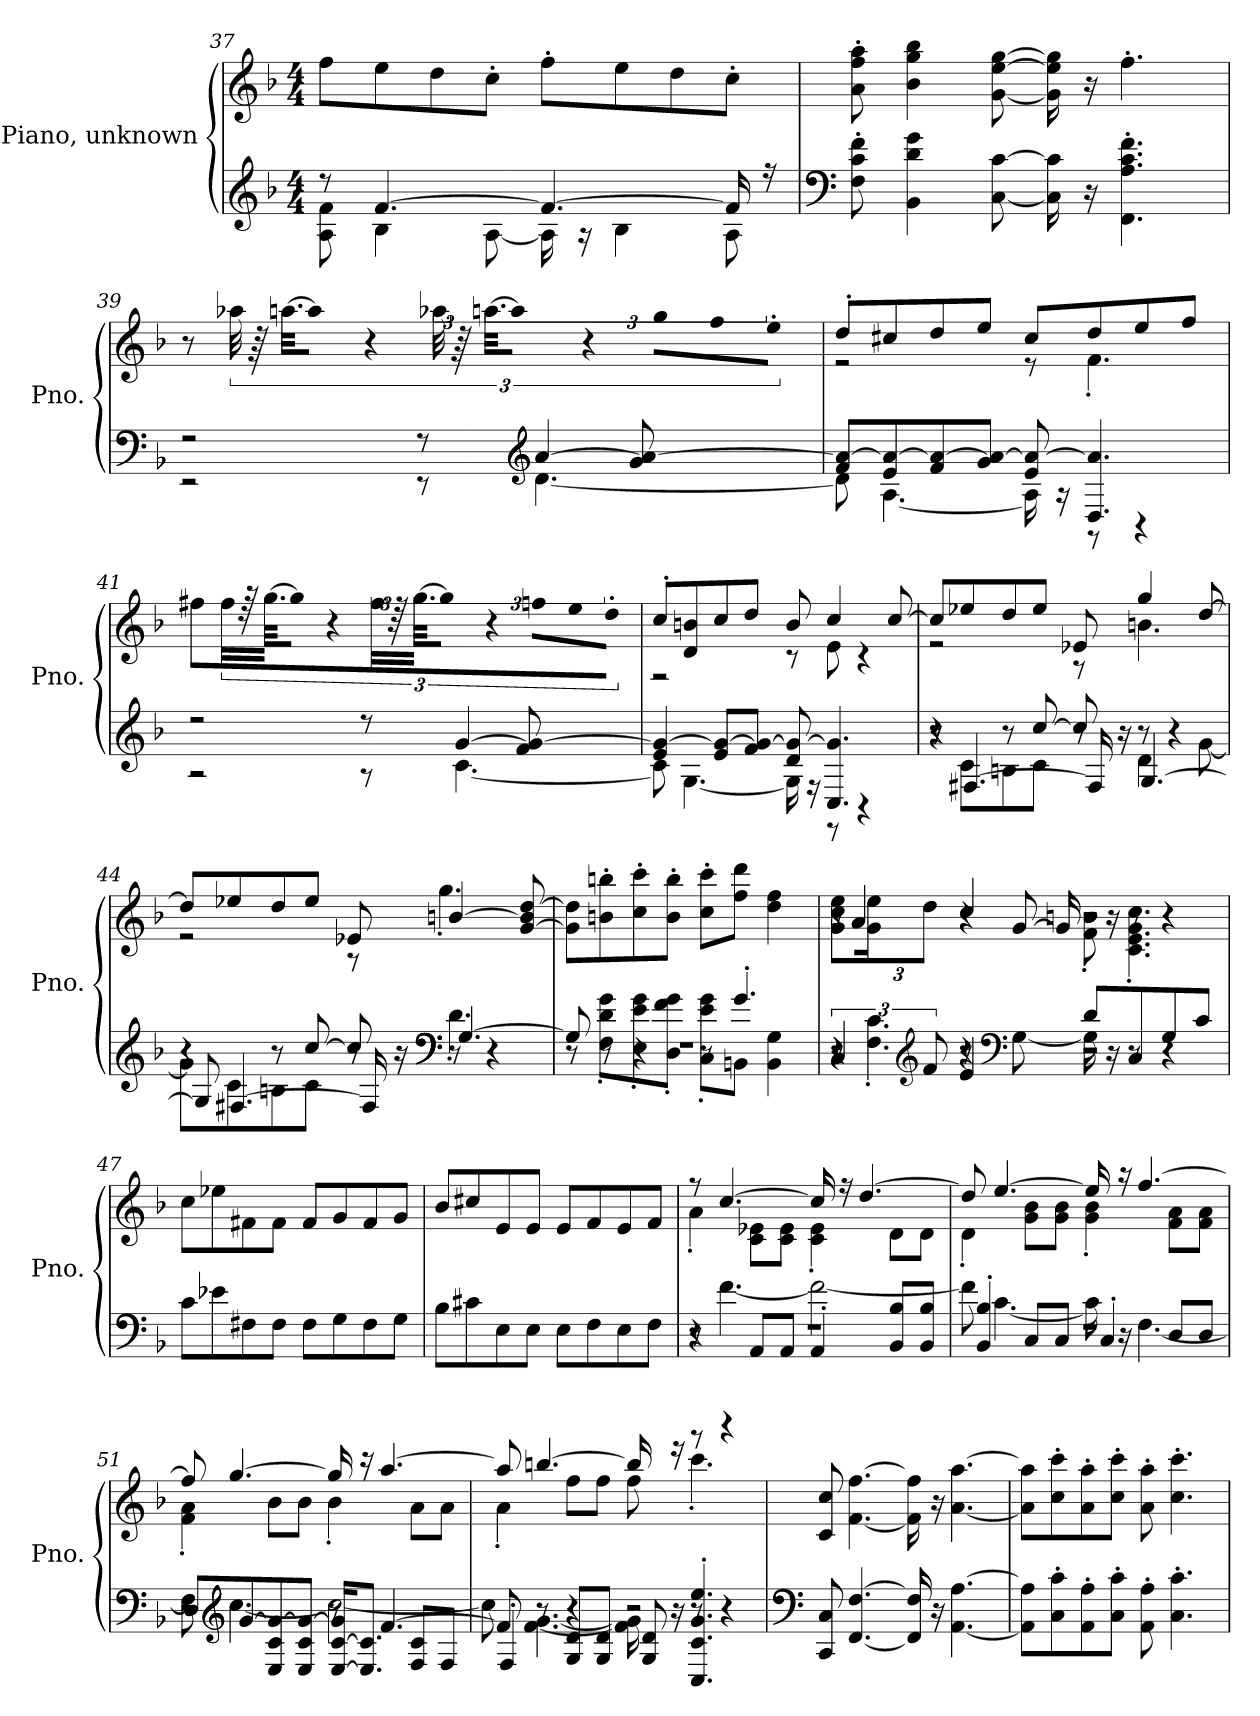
**kern	**kern
*part1	*part1
*staff2	*staff1
*I"Piano, unknown	*
*I'Pno.	*
!!LO:PB:g=z
*clefG2	*clefG2
*k[b-]	*k[b-]
*M4/4	*M4/4
=37	=37
*^	*
8r	8A\ 8f\	8ff\L
[4.f/	4B-\	8ee\
.	.	8dd\
.	[8A\	8cc'\J
4.f/_	16A\]	8ff'\L
.	16r	.
.	4B-\	8ee\
.	.	8dd\
16f/]	8A\	8cc'\J
16r	.	.
*v	*v	*
=38	=38
*clefF4	*
8F\' 8c\' 8f\'	8a\' 8ff\' 8aa\'
4BB-\ 4d\ 4g\	4b-\ 4gg\ 4bb-\
[8C\ [8c\	[8g\ [8ee\ [8gg\
16C\] 16c\]	16g\] 16ee\] 16gg\]
16r	16r
4.FF\' 4.A\' 4.c\' 4.f\'	4.ff'\
=39	=39
*^	*
2r	2r	8r
.	.	48aa-X\
.	.	96r
.	.	[48.aan\KLL
.	.	16aa\JJ]
.	.	8r
.	.	48aa-X\
.	.	96r
.	.	[48.aan\KLL
.	.	16aa\JJ]
8r	8r	8r
*clefG2	*	*
[4a/	[4.d\	8gg\L
.	.	8ff\
8g/ 8a/_	.	8ee'\J
!!LO:LB:g=z
=40	=40	=40
*	*	*^
8f/ 8a/_L	8d\]	8dd'/L	2r
8e/ 8a/_	[4.A\	8cc#X/	.
8f/ 8a/_	.	8dd/	.
8g/ 8a/_J	.	8ee/J	.
8e/ 8a/_	16A\]	8cc#/L	8r
.	16r	.	.
4.D/ 4.a/]	8r	8dd/	4.f'\
.	4r	8ee/	.
.	.	8ff/J	.
*	*	*v	*v
=41	=41	=41
2r	2r	8ff#X\L
.	.	48ff#\Jkk
.	.	96r
.	.	[48.gg\KLL
.	.	16gg\JJ]
.	.	8r
.	.	48ff#\
.	.	96r
.	.	[48.gg\KLL
.	.	16gg\JJ]
8r	8r	8r
[4g/	[4.c\	8ffn\L
.	.	8ee\
8f/ 8g/_	.	8dd'\J
=42	=42	=42
*	*	*^
4e/ 4g/_	8c\]	8cc'/L	2r
.	[4.G\	8d/ 8bn/	.
8e/ 8g/_L	.	8cc/	.
8f/ 8g/_J	.	8dd/J	.
8d/ 8g/_	16G\]	8b/	8r
.	16r	.	.
4.C/ 4.g/]	8r	4cc/	8e\
.	4r	.	4r
.	.	[8cc/	.
!!LO:LB:g=z	!!
=43	=43	=43	=43
*	*^	*	*
4r	8r	8r	8cc/L]	2r
.	8c\L	[4.F#X/	8ee-X/	.
8r	8Bn\	.	8dd/	.
[8cc/	8c\J	.	8ee-/J	.
8cc/]	8r	16F#/]	8e-X/	8r
.	.	16r	.	.
8r	4d\	[4.G/	4gg/	4.bn\
4r	.	.	.	.
.	[8g\	.	[8dd/	.
=44	=44	=44	=44	=44
4r	8g\L]	8G/]	8dd/L]	2r
.	8c\	[4.F#X/	8ee-X/	.
8r	8Bn\	.	8dd/	.
[8cc/	8c\J	.	8ee-/J	.
8cc/]	8r	16F#/]	8e-X/	8r
.	.	16r	.	.
*clefF4	*	*	*	*
8r	4.d'\	[4.G/	[4bn/	4.gg'\
4r	.	.	.	.
.	.	.	[8g/ 8b/] [8dd/	.
*	*	*	*v	*v
=45	=45	=45	=45
1r	8r	8G/]	8g\] 8dd\]L
.	8F\' 8d\' 8g\'L	8r	8bn\' 8bbn\'
.	8E\' 8e\' 8g\'	4r	8cc\' 8ccc\'
.	8D\' 8f\' 8g\'J	.	8b\' 8bb\'J
.	8C\' 8e\' 8g\'L	8r	8cc\' 8ccc\'L
.	8BBn\J	4.g'/	8ff\ 8ddd\J
.	4BB\ 4G\	.	4dd\ 4ff\
!!LO:LB:g=z
=46	=46	=46	=46
*	*	*^	*^
*	*	*	*	*	*^
4r	8r	6C/	4r	4r	8g\ 8cc\ 8ee\L	8r
*	*	*	*	*	*Xbrackettup	*
.	4.F\' 4.c\'	.	.	.	24g\ 24ee\K	4a/
*clefG2	*	*	*	*	*	*
.	.	12f/	.	.	12dd\J	.
4e/	.	4r	8r	4cc/	4r	.
*clefF4	*	*	*	*	*	*
.	.	.	[8G\	.	.	[8g/
2r	2r	8d/L	16G\]	2r	8f\' 8bn\'	16g/]
.	.	.	16r	.	.	16r
.	.	8C/	8r	.	4.c\' 4.e\' 4.g\' 4.cc\'	8r
.	.	8G/	4r	.	.	4r
.	.	8c/J	.	.	.	.
*v	*v	*v	*v	*	*	*
*	*v	*v	*v
=47	=47
8c\L	8cc\L
8e-X\	8ee-X\
8F#X\	8f#X\
8F#\J	8f#\J
8F#\L	8f#/L
8G\	8g/
8F#\	8f#/
8G\J	8g/J
=48	=48
8B-\L	8b-/L
8c#X\	8cc#X/
8E\	8e/
8E\J	8e/J
8E\L	8e/L
8F\	8f/
8E\	8e/
8F\J	8f/J
!!LO:LB:g=z
=49	=49
*^	*^
*	*^	*	*
1r	8r	4r	8r	4a'\
.	[4.f\	.	[4.cc/	.
.	.	8AA/L	.	8c\ 8e-X\L
.	.	8AA/J	.	8c\ 8e-\J
.	2f\_	4AA'/	16cc/]	4c\' 4e-\'
.	.	.	16r	.
.	.	.	[4.dd/	.
.	.	8BB-/ 8B-/L	.	8d\L
.	.	8BB-/ 8B-/J	.	8d\J
=50	=50	=50	=50	=50
1r	8f\]	4BB-/' 4B-/'	8dd/]	4d'\
.	[4.c\	.	[4.ee/	.
.	.	8C/L	.	8g\ 8b-\L
.	.	8C/J	.	8g\ 8b-\J
.	16c\]	4C'/	16ee/]	4g\' 4b-\'
.	16r	.	16r	.
.	[4.F\	.	[4.ff/	.
.	.	8D/L	.	8f\ 8a\L
.	.	8D/J	.	8f\ 8a\J
=51	=51	=51	=51	=51
2r	8F\]	8D/L	8ff/]	4f\' 4a\'
*clefG2	*	*	*	*
.	[4.cc\	[8g/	[4.gg/	.
.	.	8E/ 8c/ 8g/_	.	8b-\L
.	.	8E/ 8c/ 8g/_J	.	8b-\J
8r	2cc\_	[16E/ [16c/ 16g/]KL	16gg/]	4b-'\
.	.	8.E/] 8.c/]J	16r	.
[4.f/	.	.	[4.aa/	.
.	.	8F/ 8c/L	.	8a\L
.	.	8F/J	.	8a\J
!!LO:LB:g=z	!!
=52	=52	=52	=52	=52
8f/]	8cc\]	4F'/	8aa/]	4a'\
8r	[4.f\ [4.g\	.	[4.bbn/	.
4r	.	8G/ 8d/L	.	8ff\L
.	.	8G/ 8d/J	.	8ff\J
2r	16f\] 16g\]	8G/ 8d/	16bb/]	8ff\
.	16r	.	16r	.
.	8r	4.C/' 4.c/' 4.g/' 4.ee/'	8r	4.ccc'\
.	4r	.	4r	.
*v	*v	*v	*	*
*	*v	*v
=53	=53
*clefF4	*
8CC/ 8C/	8c/ 8cc/
[4.FF/ [4.F/	[4.f\ [4.ff\
16FF/] 16F/]	16f\] 16ff\]
16r	16r
[4.AA\ [4.A\	[4.a\ [4.aa\
=54	=54
8AA\] 8A\]L	8a\] 8aa\]L
8C\' 8c\'	8cc\' 8ccc\'
8AA\' 8A\'	8a\' 8aa\'
8C\' 8c\'J	8cc\' 8ccc\'J
8AA\' 8A\'	8a\' 8aa\'
4.C\' 4.c\'	4.cc\' 4.ccc\'
=	=
*-	*-
